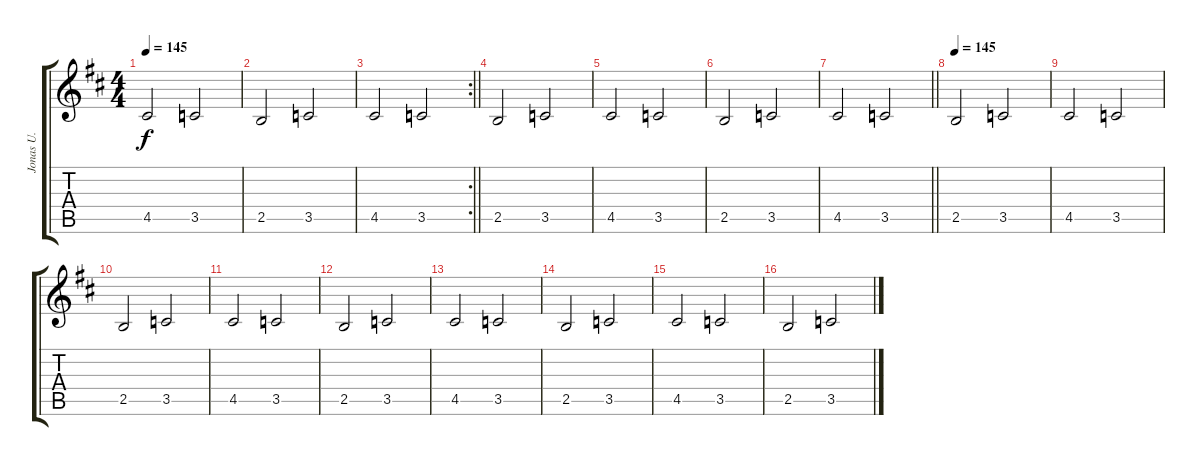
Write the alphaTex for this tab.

\track ("Jonas U." "Jonas U.") {instrument distortionguitar}
\staff {score tabs}
\tuning (E4 B3 G3 D3 A2 E2) {hide}
\ts (4 4)
\tempo 145
\clef g2
\ks d
4.5.2{dy f} 3.5.2 |
2.5.2 3.5.2 |
\rc 2
\barLineRight lightlight
4.5.2 3.5.2 |
2.5.2 3.5.2 |
4.5.2 3.5.2 |
2.5.2 3.5.2 |
\barLineRight lightlight
4.5.2 3.5.2 |
\tempo 145
2.5.2 3.5.2 |
4.5.2 3.5.2 |
2.5.2 3.5.2 |
4.5.2 3.5.2 |
2.5.2 3.5.2 |
4.5.2 3.5.2 |
2.5.2 3.5.2 |
4.5.2 3.5.2 |
2.5.2 3.5.2
